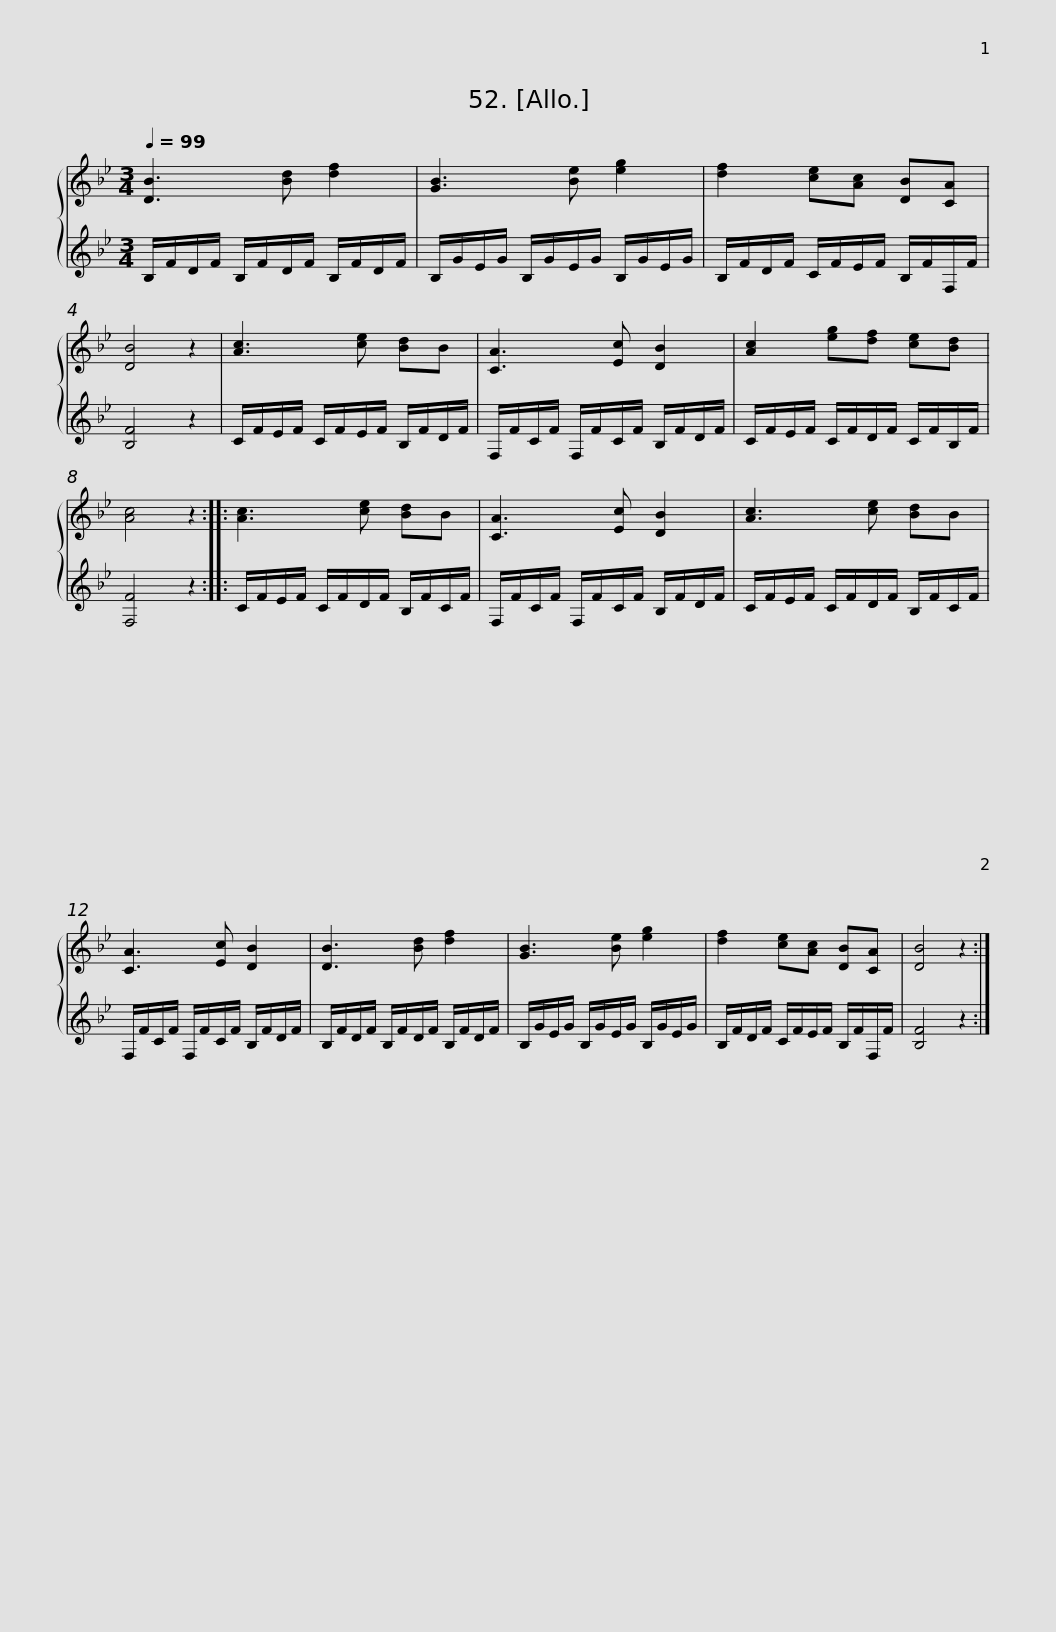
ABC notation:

X:1
%%score { 1 | 2 }
L:1/8
Q:1/4=99
M:3/4
I:linebreak $
K:Bb
V:1 treble
V:2 treble
V:1
 [DB]3 [Bd] [df]2 | [GB]3 [Be] [eg]2 | [df]2 [ce][Ac] [DB][CA] | [DB]4 z2 |$ [Ac]3 [ce] [Bd]B | %5
 [CA]3 [Ec] [DB]2 | [Ac]2 [eg][df] [ce][Bd] | [Ac]4 z2 ::$ [Ac]3 [ce] [Bd]B | [CA]3 [Ec] [DB]2 | %10
 [Ac]3 [ce] [Bd]B |$ [CA]3 [Ec] [DB]2 | [DB]3 [Bd] [df]2 | [GB]3 [Be] [eg]2 | [df]2 [ce][Ac] [DB][CA] |$ %15
 [DB]4 z2 :| %16
V:2
 B,/F/D/F/ B,/F/D/F/ B,/F/D/F/ | B,/G/E/G/ B,/G/E/G/ B,/G/E/G/ | B,/F/D/F/ C/F/E/F/ B,/F/F,/F/ | [B,F]4 z2 |$ C/F/E/F/ C/F/E/F/ B,/F/D/F/ | %5
 F,/F/C/F/ F,/F/C/F/ B,/F/D/F/ | C/F/E/F/ C/F/D/F/ C/F/B,/F/ | [F,F]4 z2 ::$ C/F/E/F/ C/F/D/F/ B,/F/C/F/ | F,/F/C/F/ F,/F/C/F/ B,/F/D/F/ | %10
 C/F/E/F/ C/F/D/F/ B,/F/C/F/ |$ F,/F/C/F/ F,/F/C/F/ B,/F/D/F/ | B,/F/D/F/ B,/F/D/F/ B,/F/D/F/ | B,/G/E/G/ B,/G/E/G/ B,/G/E/G/ | B,/F/D/F/ C/F/E/F/ B,/F/F,/F/ |$ %15
 [B,F]4 z2 :| %16
